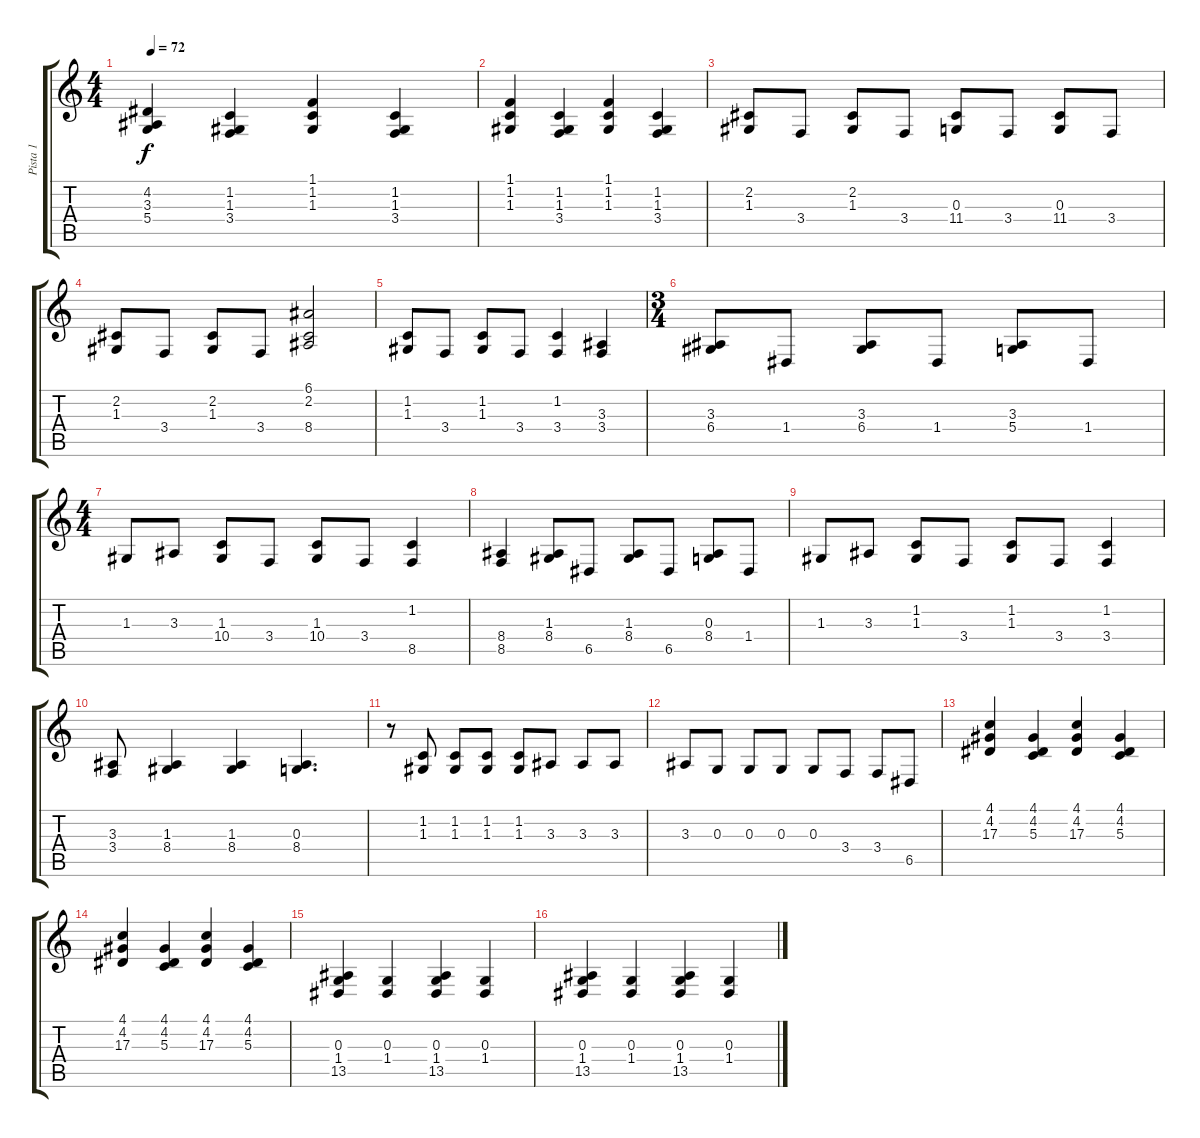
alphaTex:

\track ("Pista 1" "Pista 1") {instrument acousticgrandpiano}
\staff {score tabs}
\tuning (E4 B3 G3 D3 A2 E2) {hide}
\ts (4 4)
\tempo 72
\clef g2
\ks c
(4.2 3.3 5.4).4{dy f} (1.2 1.3 3.4).4 (1.1 1.2 1.3).4 (1.2 1.3 3.4).4 |
(1.1 1.2 1.3).4 (1.2 1.3 3.4).4 (1.1 1.2 1.3).4 (1.2 1.3 3.4).4 |
(2.2 1.3).8 3.4.8 (2.2 1.3).8 3.4.8 (0.3 11.4).8 3.4.8 (0.3 11.4).8 3.4.8 |
(2.2 1.3).8 3.4.8 (2.2 1.3).8 3.4.8 (6.1 2.2 8.4).2 |
(1.2 1.3).8 3.4.8 (1.2 1.3).8 3.4.8 (1.2 3.4).4 (3.3 3.4).4 |
\ts (3 4)
(3.3 6.4).8 1.4.8 (3.3 6.4).8 1.4.8 (3.3 5.4).8 1.4.8 |
\ts (4 4)
1.3.8 3.3.8 (1.3 10.4).8 3.4.8 (1.3 10.4).8 3.4.8 (1.2 8.5).4 |
(8.4 8.5).4 (1.3 8.4).8 6.5.8 (1.3 8.4).8 6.5.8 (0.3 8.4).8 1.4.8 |
1.3.8 3.3.8 (1.2 1.3).8 3.4.8 (1.2 1.3).8 3.4.8 (1.2 3.4).4 |
(3.3 3.4).8 (1.3 8.4).4 (1.3 8.4).4 (0.3 8.4).4{d} |
r.8 (1.2 1.3).8 (1.2 1.3).8 (1.2 1.3).8 (1.2 1.3).8 3.3.8 3.3.8 3.3.8 |
3.3.8 0.3.8 0.3.8 0.3.8 0.3.8 3.4.8 3.4.8 6.5.8 |
(4.1 4.2 17.3).4 (4.1 4.2 5.3).4 (4.1 4.2 17.3).4 (4.1 4.2 5.3).4 |
(4.1 4.2 17.3).4 (4.1 4.2 5.3).4 (4.1 4.2 17.3).4 (4.1 4.2 5.3).4 |
(0.3 1.4 13.5).4 (0.3 1.4).4 (0.3 1.4 13.5).4 (0.3 1.4).4 |
(0.3 1.4 13.5).4 (0.3 1.4).4 (0.3 1.4 13.5).4 (0.3 1.4).4
